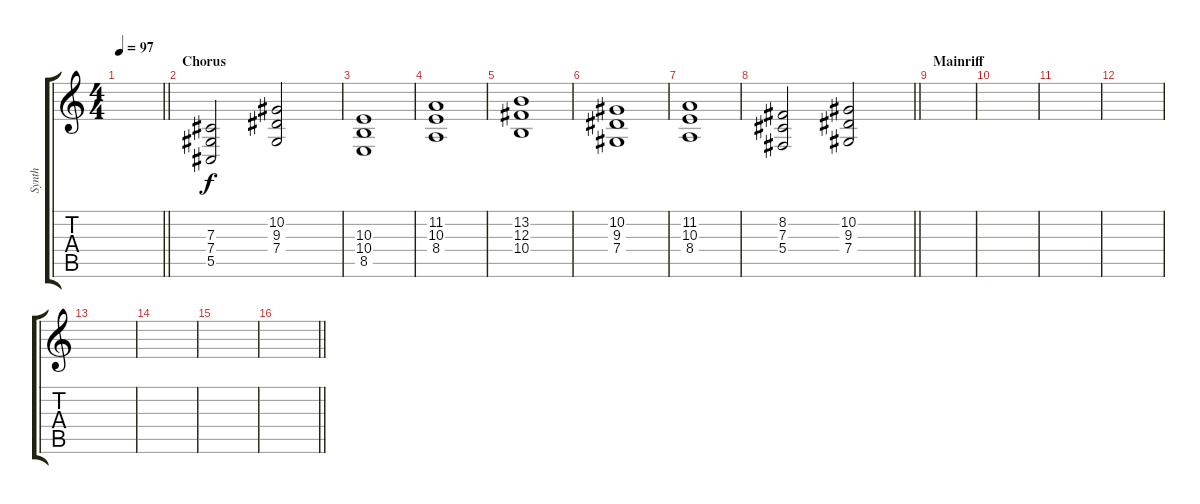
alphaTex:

\track ("Synth" "Synth") {instrument stringensemble2}
\staff {score tabs}
\tuning (Eb4 Bb3 Gb3 Db3 Ab2 Db2) {hide}
\ts (4 4)
\tempo 97
\clef g2
\barLineRight lightlight
\ks c
|
\section ("" "Chorus")
(7.3 7.4 5.5).2 (10.2 9.3 7.4).2 |
(10.3 10.4 8.5).1 |
(11.2 10.3 8.4).1 |
(13.2 12.3 10.4).1 |
(10.2 9.3 7.4).1 |
(11.2 10.3 8.4).1 |
\barLineRight lightlight
(8.2 7.3 5.4).2 (10.2 9.3 7.4).2 |
\section ("" "Mainriff")
|
|
|
|
|
|
|
\barLineRight lightlight
